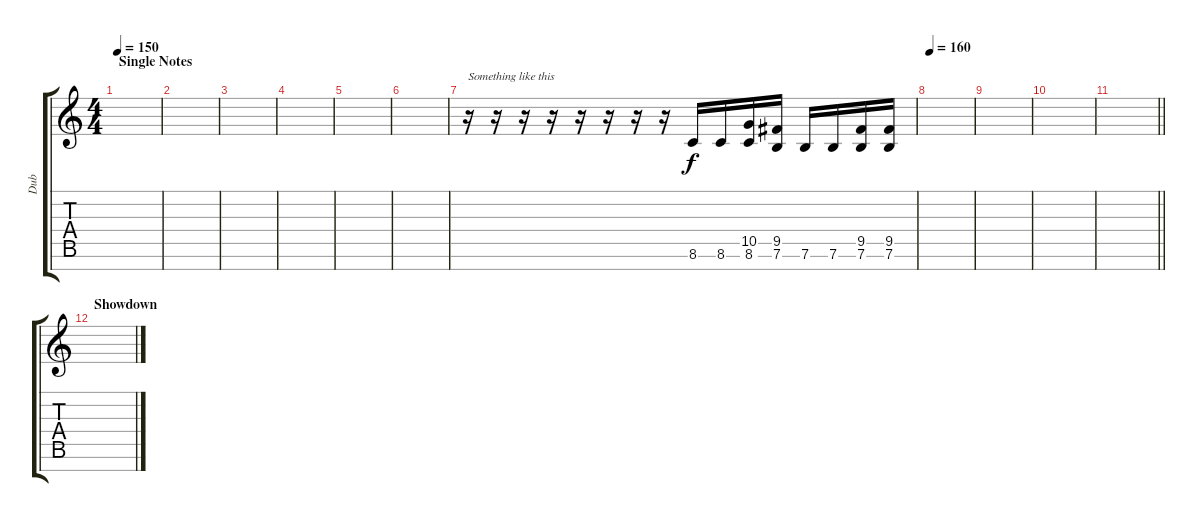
\track ("Dub" "Dub") {instrument distortionguitar}
\staff {score tabs}
\tuning (E4 B3 G3 D3 A2 E2 B1) {hide}
\ts (4 4)
\section ("" "Single Notes")
\tempo 150
\clef g2
\ks c
|
|
|
|
|
|
r.16{txt "Something like this"} r.16 r.16 r.16 r.16 r.16 r.16 r.16 8.6.16 8.6.16 (10.5 8.6).16 (9.5 7.6).16 7.6.16 7.6.16 (9.5 7.6).16 (9.5 7.6).16 |
\tempo 160
|
|
|
\barLineRight lightlight
|
\section ("" "Showdown")
